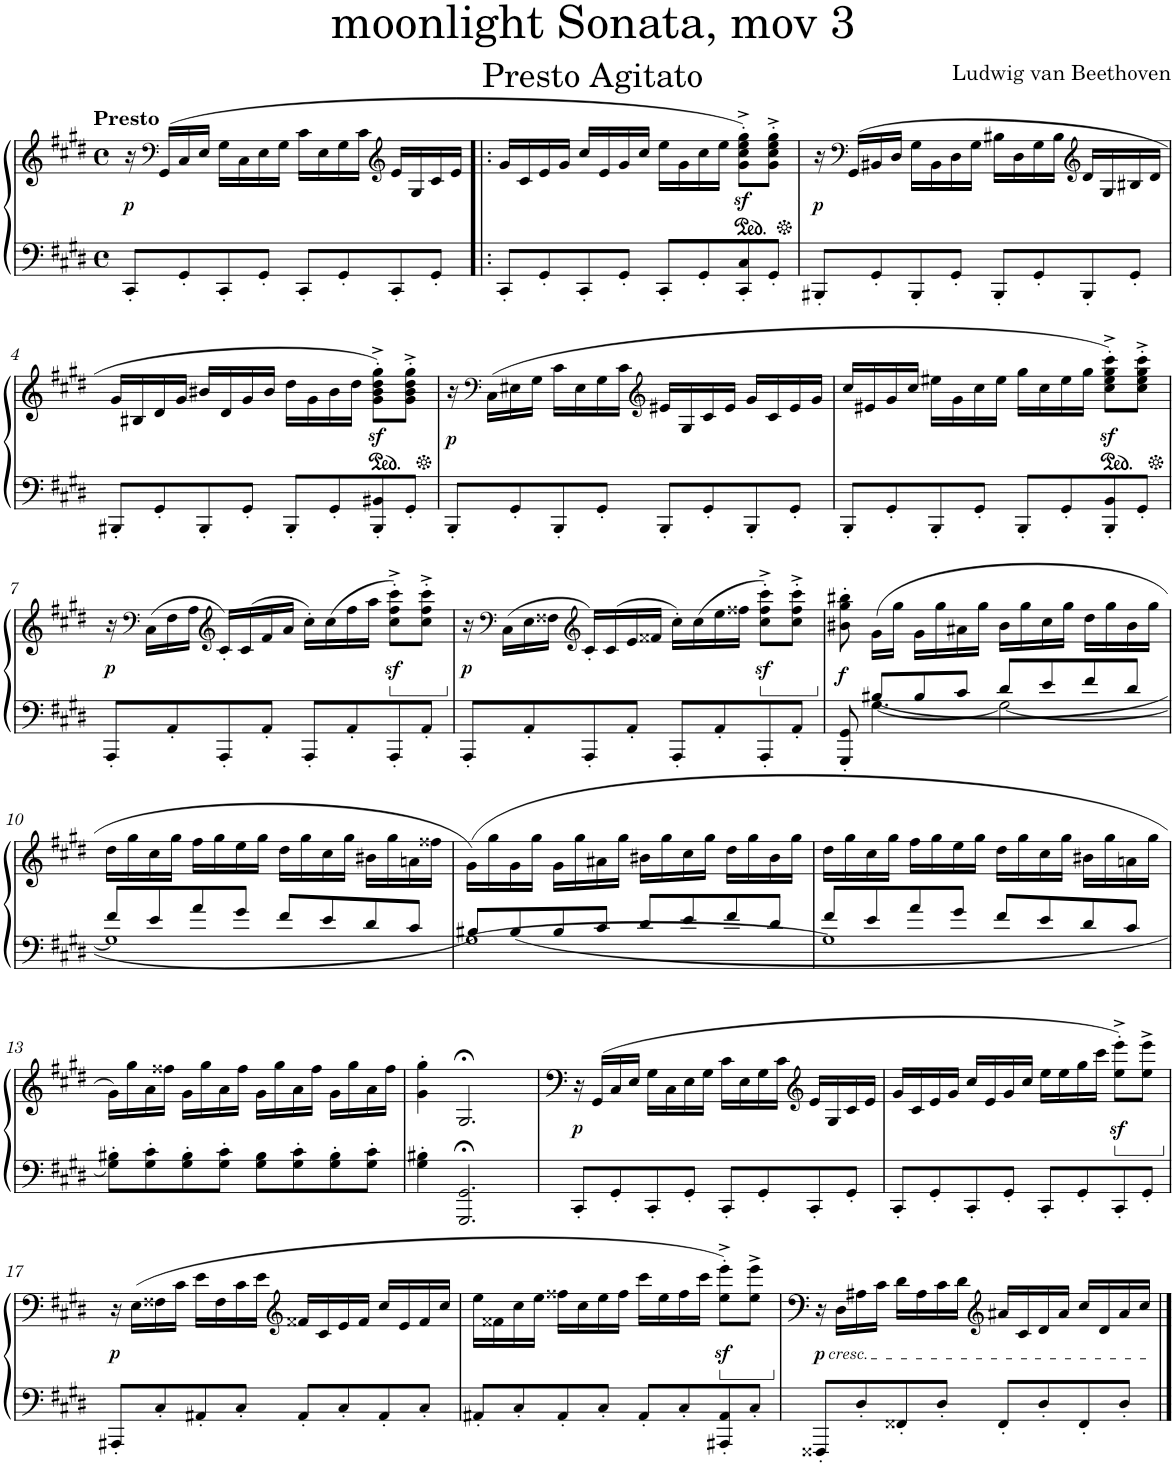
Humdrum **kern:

**kern	**kern	**dynam
*part1	*part1	*part1
*staff2	*staff1	*staff1/2
*I"Piano	*	*
*I'Pno.	*	*
*clefF4	*clefG2	*
*k[f#c#g#d#]	*k[f#c#g#d#]	*
*M4/4	*M4/4	*
*met(c)	*met(c)	*
=1	=1	=1
!	!LO:TX:a:B:t=Presto	!
!	!	!LO:DY:b
8CC#'/L	16r	p
*	*clefF4	*
.	(16GG#/LL	.
8GG#'/	16C#/	.
.	16E/JJ	.
8CC#'/	16G#\LL	.
.	16C#\	.
8GG#'/J	16E\	.
.	16G#\JJ	.
8CC#'/L	16c#\LL	.
.	16E\	.
8GG#'/	16G#\	.
.	16c#\JJ	.
*	*clefG2	*
8CC#'/	16e/LL	.
.	16G#/	.
8GG#'/J	16c#/	.
.	16e/JJ	.
=2!|:	=2!|:	=2!|:
8CC#'/L	16g#/LL	.
.	16c#/	.
8GG#'/	16e/	.
.	16g#/JJ	.
8CC#'/	16cc#/LL	.
.	16e/	.
8GG#'/J	16g#/	.
.	16cc#/JJ	.
8CC#'/L	16ee\LL	.
.	16g#\	.
8GG#'/	16cc#\	.
.	16ee\JJ	.
*	*ped	*
8CC#/' 8C#/'	8g#\z<'^ 8cc#\z<'^ 8ee\z<'^ 8gg#\z<'^L)	.
8GG#'/J	8g#\'^ 8cc#\'^ 8ee\'^ 8gg#\'^J	.
=3	=3	=3
*	*Xped	*
!	!	!LO:DY:b
8BBB#X'/L	16r	p
*	*clefF4	*
.	(16GG#/LL	.
8GG#'/	16BB#X/	.
.	16D#/JJ	.
8BBB#'/	16G#\LL	.
.	16BB#\	.
8GG#'/J	16D#\	.
.	16G#\JJ	.
8BBB#'/L	16B#X\LL	.
.	16D#\	.
8GG#'/	16G#\	.
.	16B#\JJ	.
*	*clefG2	*
8BBB#'/	16d#/LL	.
.	16G#/	.
8GG#'/J	16B#X/	.
.	16d#/JJ	.
!!LO:LB:g=z
=4	=4	=4
8BBB#X'/L	16g#/LL	.
.	16B#X/	.
8GG#'/	16d#/	.
.	16g#/JJ	.
8BBB#'/	16b#X/LL	.
.	16d#/	.
8GG#'/J	16g#/	.
.	16b#/JJ	.
8BBB#'/L	16dd#\LL	.
.	16g#\	.
8GG#'/	16b#\	.
.	16dd#\JJ	.
*	*ped	*
8BBB#/' 8BB#X/'	8g#\z<'^ 8b#\z<'^ 8dd#\z<'^ 8gg#\z<'^L)	.
8GG#'/J	8g#\'^ 8b#\'^ 8dd#\'^ 8gg#\'^J	.
=5	=5	=5
*	*Xped	*
!	!	!LO:DY:b
8BBB'/L	16r	p
*	*clefF4	*
.	(16C#\LL	.
8GG#'/	16E#X\	.
.	16G#\JJ	.
8BBB'/	16c#\LL	.
.	16E#\	.
8GG#'/J	16G#\	.
.	16c#\JJ	.
*	*clefG2	*
8BBB'/L	16e#X/LL	.
.	16G#/	.
8GG#'/	16c#/	.
.	16e#/JJ	.
8BBB'/	16g#/LL	.
.	16c#/	.
8GG#'/J	16e#/	.
.	16g#/JJ	.
=6	=6	=6
8BBB'/L	16cc#/LL	.
.	16e#X/	.
8GG#'/	16g#/	.
.	16cc#/JJ	.
8BBB'/	16ee#X\LL	.
.	16g#\	.
8GG#'/J	16cc#\	.
.	16ee#\JJ	.
8BBB'/L	16gg#\LL	.
.	16cc#\	.
8GG#'/	16ee#\	.
.	16gg#\JJ	.
*	*ped	*
8BBB/' 8BB/'	8cc#\z<'^ 8ee#\z<'^ 8gg#\z<'^ 8ccc#\z<'^L)	.
8GG#'/J	8cc#\'^ 8ee#\'^ 8gg#\'^ 8ccc#\'^J	.
!!LO:LB:g=z
=7	=7	=7
*	*Xped	*
!	!	!LO:DY:b
8AAA'/L	16r	p
*	*clefF4	*
.	(16C#\LL	.
8AA'/	16F#\	.
.	16A\JJ	.
*	*clefG2	*
8AAA'/	16c#'/LL)	.
.	(16c#/	.
8AA'/J	16f#/	.
.	16a/JJ	.
8AAA'/L	16cc#'\LL)	.
.	(16cc#\	.
8AA'/	16ff#\	.
.	16aa\JJ	.
*	*ped	*
8AAA'/	8cc#\z<'^ 8ff#\z<'^ 8ccc#\z<'^L)	.
8AA'/J	8cc#\'^ 8ff#\'^ 8ccc#\'^J	.
=8	=8	=8
*	*Xped	*
!	!	!LO:DY:b
8AAA'/L	16r	p
*	*clefF4	*
.	(16C#\LL	.
8AA'/	16E\	.
.	16F##X\JJ	.
*	*clefG2	*
8AAA'/	16c#'/LL)	.
.	(16c#/	.
8AA'/J	16e/	.
.	16f##X/JJ	.
8AAA'/L	16cc#'\LL)	.
.	(16cc#\	.
8AA'/	16ee\	.
.	16ff##X\JJ	.
*	*ped	*
8AAA'/	8cc#\z<'^ 8ff##\z<'^ 8ccc#\z<'^L)	.
8AA'/J	8cc#\'^ 8ff##\'^ 8ccc#\'^J	.
=9	=9	=9
*^	*	*
*	*	*Xped	*
!	!	!	!LO:DY:b
8GGG#/' 8GG#/'	8ryy	8b#X\' 8gg#\' 8bb#X\'	f
8B#X/L	[4.G#\	(16g#\LL	.
.	.	16gg#\JJ	.
8B#/	.	16g#\LL	.
.	.	16gg#\	.
8c#/J	.	16a#X\	.
.	.	16gg#\JJ	.
8d#/L	2G#\_	16b#\LL	.
.	.	16gg#\	.
8e/	.	16cc#\	.
.	.	16gg#\JJ	.
8f#/	.	16dd#\LL	.
.	.	16gg#\	.
8d#/J	.	16b#\	.
.	.	16gg#\JJ	.
!!LO:LB:g=z
=10	=10	=10	=10
1G#]	8f#/L	16dd#\LL	.
.	.	16gg#\	.
.	8e/	16cc#\	.
.	.	16gg#\JJ	.
.	8a/	16ff#\LL	.
.	.	16gg#\	.
.	8g#/J	16ee\	.
.	.	16gg#\JJ	.
.	8f#/L	16dd#\LL	.
.	.	16gg#\	.
.	8e/	16cc#\	.
.	.	16gg#\JJ	.
.	8d#/	16b#X\LL	.
.	.	16gg#\	.
.	8c#/J	16an\	.
.	.	16ff##X\JJ	.
=11	=11	=11	=11
[1G#	8B#X/L	(16g#\LL)	.
.	.	16gg#\	.
.	8B#/	16g#\	.
.	.	16gg#\JJ	.
.	8B#/	16g#\LL	.
.	.	16gg#\	.
.	8c#/J	16a#X\	.
.	.	16gg#\JJ	.
.	8d#/L	16b#X\LL	.
.	.	16gg#\	.
.	8e/	16cc#\	.
.	.	16gg#\JJ	.
.	8f#/	16dd#\LL	.
.	.	16gg#\	.
.	8d#/J	16b#\	.
.	.	16gg#\JJ	.
=12	=12	=12	=12
1G#]	8f#/L	16dd#\LL	.
.	.	16gg#\	.
.	8e/	16cc#\	.
.	.	16gg#\JJ	.
.	8a/	16ff#\LL	.
.	.	16gg#\	.
.	8g#/J	16ee\	.
.	.	16gg#\JJ	.
.	8f#/L	16dd#\LL	.
.	.	16gg#\	.
.	8e/	16cc#\	.
.	.	16gg#\JJ	.
.	8d#/	16b#X\LL	.
.	.	16gg#\	.
.	8c#/J	16an\	.
.	.	16gg#\JJ	.
*v	*v	*	*
!!LO:LB:g=z
=13	=13	=13
8G#\' 8B#X\'L	16g#\LL)	.
.	16gg#\	.
8G#\' 8c#\'	16a\	.
.	16ff##X\JJ	.
8G#\' 8B#\'	16g#\LL	.
.	16gg#\	.
8G#\' 8c#\'J	16a\	.
.	16ff##\JJ	.
8G#\ 8B#\L	16g#\LL	.
.	16gg#\	.
8G#\' 8c#\'	16a\	.
.	16ff##\JJ	.
8G#\' 8B#\'	16g#\LL	.
.	16gg#\	.
8G#\' 8c#\'J	16a\	.
.	16ff##\JJ	.
=14	=14	=14
4G#\' 4B#X\'	4g#\' 4gg#\'	.
2.GGG#/;< 2.GG#/;<	2.G#;</	.
=15	=15	=15
!	!	!LO:DY:b
8CC#'/L	16r	p
.	(16GG#/LL	.
8GG#'/	16C#/	.
.	16E/JJ	.
8CC#'/	16G#\LL	.
.	16C#\	.
8GG#'/J	16E\	.
.	16G#\JJ	.
8CC#'/L	16c#\LL	.
.	16E\	.
8GG#'/	16G#\	.
.	16c#\JJ	.
*	*clefG2	*
8CC#'/	16e/LL	.
.	16G#/	.
8GG#'/J	16c#/	.
.	16e/JJ	.
=16	=16	=16
8CC#'/L	16g#/LL	.
.	16c#/	.
8GG#'/	16e/	.
.	16g#/JJ	.
8CC#'/	16cc#/LL	.
.	16e/	.
8GG#'/J	16g#/	.
.	16cc#/JJ	.
8CC#'/L	16ee\LL	.
.	16ee\	.
8GG#'/	16gg#\	.
.	16ccc#\JJ	.
*	*ped	*
8CC#'/	8ee\z<'^ 8eee\z<'^L)	.
8GG#'/J	8ee\^ 8eee\^J	.
!!LO:LB:g=z
=17	=17	=17
*	*Xped	*
!	!	!LO:DY:b
8AAA#X'/L	16r	p
.	(16E\LL	.
8C#'/	16F##X\	.
.	16c#\JJ	.
8AA#X'/	16e\LL	.
.	16F##\	.
8C#'/J	16c#\	.
.	16e\JJ	.
*	*clefG2	*
8AA#'/L	16f##X/LL	.
.	16c#/	.
8C#'/	16e/	.
.	16f##/JJ	.
8AA#'/	16cc#/LL	.
.	16e/	.
8C#'/J	16f##/	.
.	16cc#/JJ	.
=18	=18	=18
8AA#X'/L	16ee\LL	.
.	16f##X\	.
8C#'/	16cc#\	.
.	16ee\JJ	.
8AA#'/	16ff##X\LL	.
.	16cc#\	.
8C#'/J	16ee\	.
.	16ff##\JJ	.
8AA#'/L	16ccc#\LL	.
.	16ee\	.
8C#'/	16ff##\	.
.	16ccc#\JJ	.
*	*ped	*
8AAA#X/' 8AA#/'	8ee\z<'^ 8eee\z<'^L)	.
8C#'/J	8ee\^ 8eee\^J	.
=19	=19	=19
*	*Xped	*
!	!LO:TX:b:i:t=cresc.	!
!	!	!LO:DY:b
8FFF##X'/L	16r	p
.	16D#\LL	.
8D#'/	16A#X\	.
.	16c#\JJ	.
8FF##X'/	16d#\LL	.
.	16A#\	.
8D#'/J	16c#\	.
.	16d#\JJ	.
*	*clefG2	*
8FF##'/L	16a#X/LL	.
.	16c#/	.
8D#'/	16d#/	.
.	16a#/JJ	.
8FF##'/	16cc#/LL	.
.	16d#/	.
8D#'/J	16a#/	.
.	16cc#/JJ	.
==	==	==
*-	*-	*-
